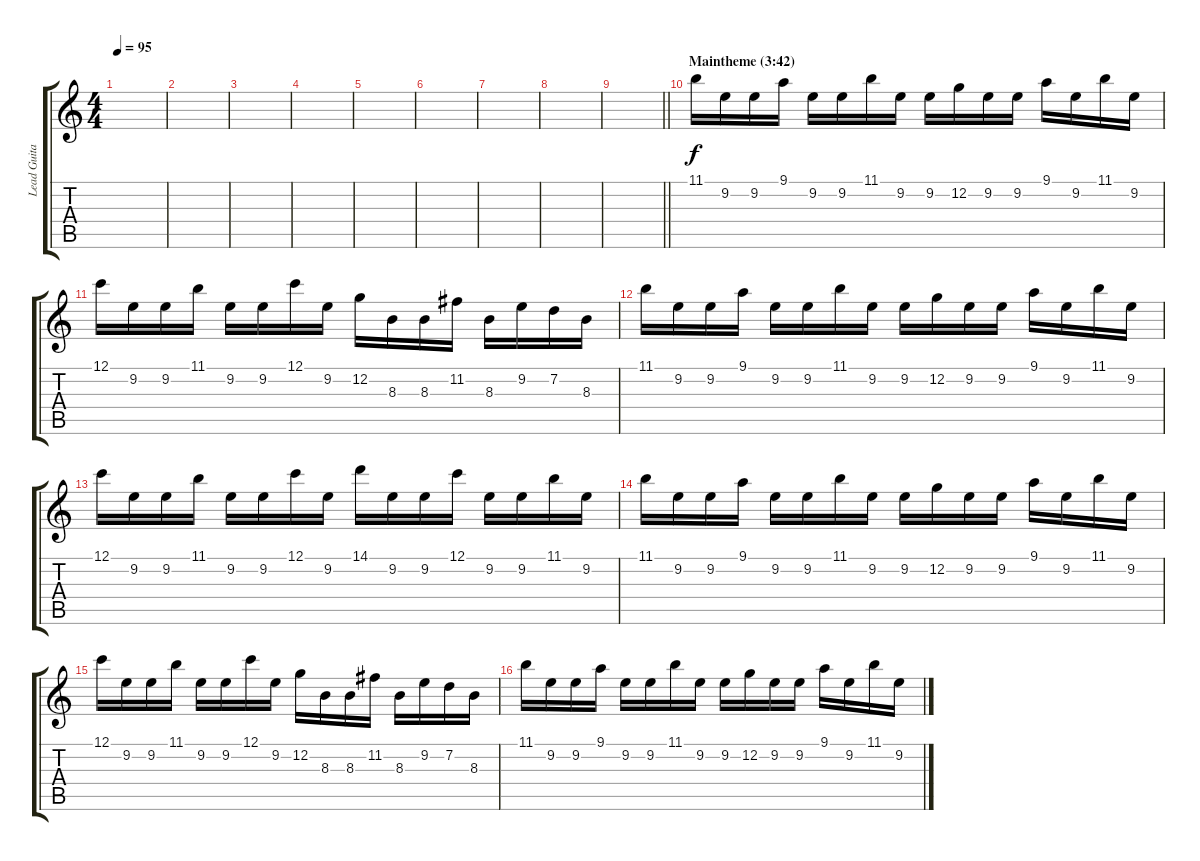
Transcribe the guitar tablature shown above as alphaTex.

\track ("Lead Guitar" "Lead Guita") {instrument distortionguitar}
\staff {score tabs}
\tuning (C4 G3 Eb3 Bb2 F2 C2) {hide}
\ts (4 4)
\tempo 95
\clef g2
\ks c
|
|
|
|
|
|
|
|
\barLineRight lightlight
|
\section ("" "Maintheme (3:42)")
11.1.16 9.2.16 9.2.16 9.1.16 9.2.16 9.2.16 11.1.16 9.2.16 9.2.16 12.2.16 9.2.16 9.2.16 9.1.16 9.2.16 11.1.16 9.2.16 |
12.1.16 9.2.16 9.2.16 11.1.16 9.2.16 9.2.16 12.1.16 9.2.16 12.2.16 8.3.16 8.3.16 11.2.16 8.3.16 9.2.16 7.2.16 8.3.16 |
11.1.16 9.2.16 9.2.16 9.1.16 9.2.16 9.2.16 11.1.16 9.2.16 9.2.16 12.2.16 9.2.16 9.2.16 9.1.16 9.2.16 11.1.16 9.2.16 |
12.1.16 9.2.16 9.2.16 11.1.16 9.2.16 9.2.16 12.1.16 9.2.16 14.1.16 9.2.16 9.2.16 12.1.16 9.2.16 9.2.16 11.1.16 9.2.16 |
11.1.16 9.2.16 9.2.16 9.1.16 9.2.16 9.2.16 11.1.16 9.2.16 9.2.16 12.2.16 9.2.16 9.2.16 9.1.16 9.2.16 11.1.16 9.2.16 |
12.1.16 9.2.16 9.2.16 11.1.16 9.2.16 9.2.16 12.1.16 9.2.16 12.2.16 8.3.16 8.3.16 11.2.16 8.3.16 9.2.16 7.2.16 8.3.16 |
11.1.16 9.2.16 9.2.16 9.1.16 9.2.16 9.2.16 11.1.16 9.2.16 9.2.16 12.2.16 9.2.16 9.2.16 9.1.16 9.2.16 11.1.16 9.2.16
